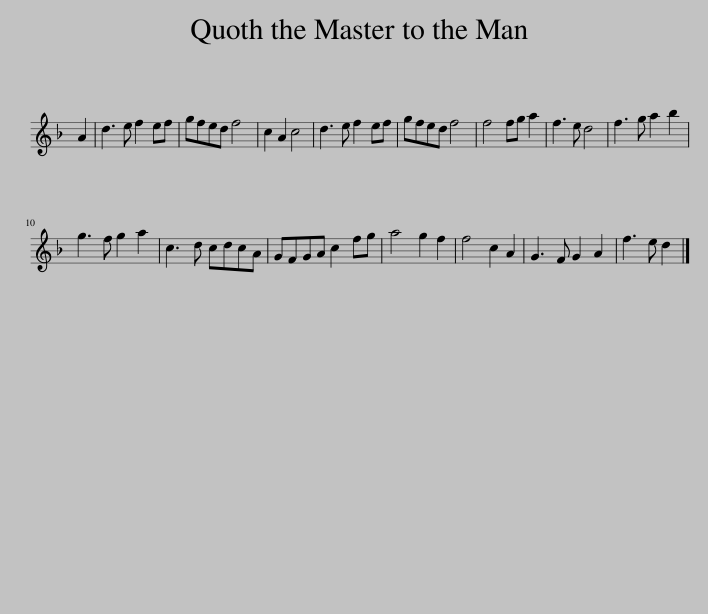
X:1
L:1/8
M:none
I:linebreak $
K:Dmin
V:1 treble
V:1
 A2 | d3 e f2 ef | gfed f4 | c2 A2 c4 | d3 e f2 ef | %5
 gfed f4 | f4 fg a2 | f3 e d4 | f3 g a2 b2 |$ g3 f g2 a2 | %10
 c3 d cdcA | GFGA c2 fg | a4 g2 f2 | f4 c2 A2 | G3 F G2 A2 | %15
 f3 e d2 |] %16
